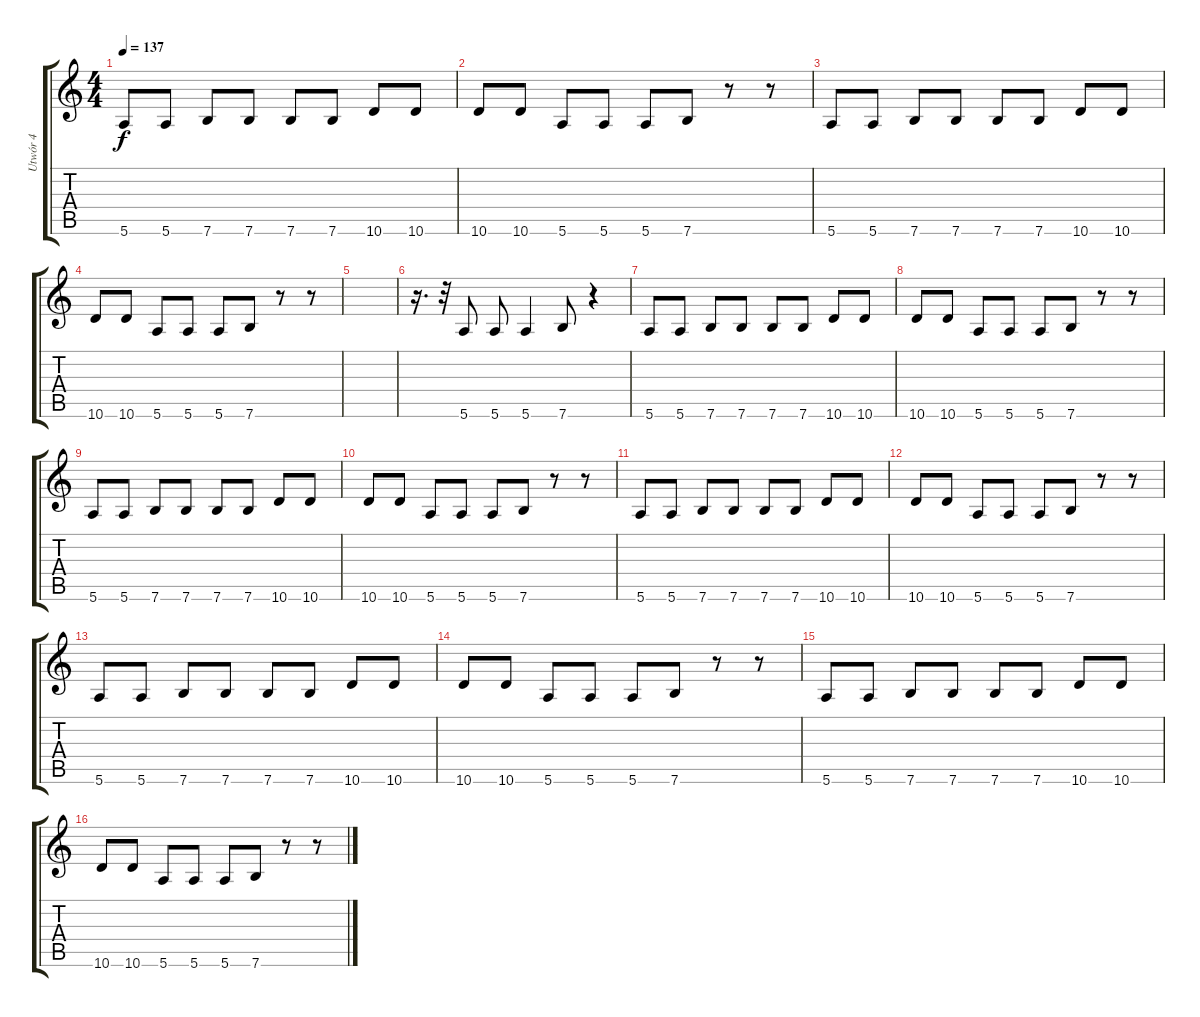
\track ("Utwór 4" "Utwór 4") {instrument electricbasspick}
\staff {score tabs}
\tuning (E4 B3 G3 D3 A2 E2) {hide}
\ts (4 4)
\tempo 137
\clef g2
\ks c
5.6.8{dy f} 5.6.8 7.6.8 7.6.8 7.6.8 7.6.8 10.6.8 10.6.8 |
10.6.8 10.6.8 5.6.8 5.6.8 5.6.8 7.6.8 r.8 r.8 |
5.6.8 5.6.8 7.6.8 7.6.8 7.6.8 7.6.8 10.6.8 10.6.8 |
10.6.8 10.6.8 5.6.8 5.6.8 5.6.8 7.6.8 r.8 r.8 |
|
r.16{d} r.32 5.6.8 5.6.8 5.6.4 7.6.8 r.4 |
5.6.8 5.6.8 7.6.8 7.6.8 7.6.8 7.6.8 10.6.8 10.6.8 |
10.6.8 10.6.8 5.6.8 5.6.8 5.6.8 7.6.8 r.8 r.8 |
5.6.8 5.6.8 7.6.8 7.6.8 7.6.8 7.6.8 10.6.8 10.6.8 |
10.6.8 10.6.8 5.6.8 5.6.8 5.6.8 7.6.8 r.8 r.8 |
5.6.8 5.6.8 7.6.8 7.6.8 7.6.8 7.6.8 10.6.8 10.6.8 |
10.6.8 10.6.8 5.6.8 5.6.8 5.6.8 7.6.8 r.8 r.8 |
5.6.8 5.6.8 7.6.8 7.6.8 7.6.8 7.6.8 10.6.8 10.6.8 |
10.6.8 10.6.8 5.6.8 5.6.8 5.6.8 7.6.8 r.8 r.8 |
5.6.8 5.6.8 7.6.8 7.6.8 7.6.8 7.6.8 10.6.8 10.6.8 |
10.6.8 10.6.8 5.6.8 5.6.8 5.6.8 7.6.8 r.8 r.8
